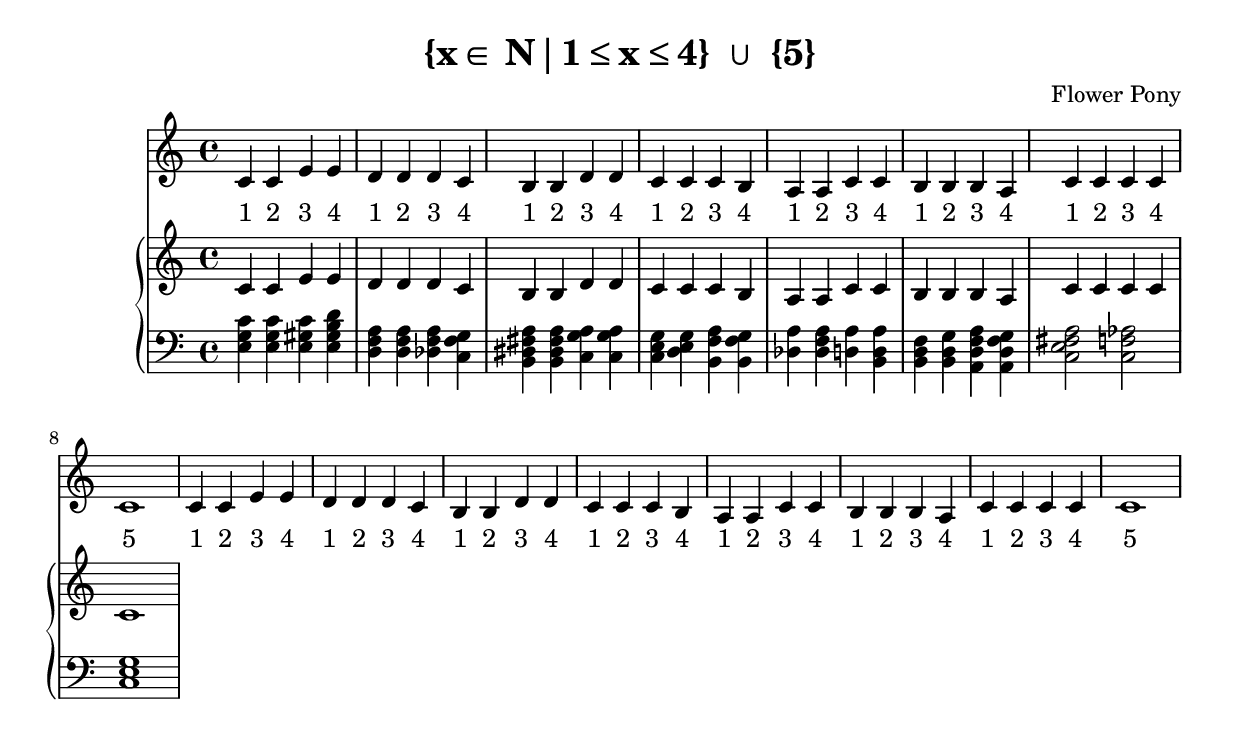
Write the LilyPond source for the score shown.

\version "2.21.0"

\header {
 date = "2024"
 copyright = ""
 title = "{x∈ N∣1≤x≤4} ∪ {5}"
 composer = "Flower Pony"
}

lyricsPattern =  \lyricmode {
  "1"4 "2"4 "3"4 "4"4
}

lyricsSection = \lyricmode { \lyricsPattern  
                                \lyricsPattern 
                                \lyricsPattern 
                                \lyricsPattern 
                                \lyricsPattern
                                \lyricsPattern
                                \lyricsPattern
                                "5"1  } 

melodyPattern = { c'4 c'4 e'4 e'4 
                                          d'4 d'4 d'4 c'4 
                                          b4  b4  d'4 d'4 
                                          c'4 c'4 c'4 b4 
                                          a4  a4  c'4 c'4 
                                          b4  b4  b4  a4
                                          c'4  c'4  c'4  c'4
                                          c'1 }


\book {
  \score {
  <<
    \new Staff = "singer" <<
      \new Voice = "vocal" { \time 4/4  \melodyPattern
                                        \melodyPattern }
      \addlyrics { \time 4/4 

                    \lyricsSection
                    \lyricsSection }
                            
    >>
\new PianoStaff = "piano" <<
      \new Staff = "upper" { 
        \clef treble 
        \time 4/4 


                                        { c'4 c'4 e'4 e'4 
                                          d'4 d'4 d'4 c'4 
                                          b4  b4  d'4 d'4 
                                          c'4 c'4 c'4 b4 
                                          a4  a4  c'4 c'4 
                                          b4  b4  b4  a4
                                          c'4  c'4  c'4  c'4
                                          c'1}
      }
      \new Staff = "lower" { 
        \clef bass 
        \time 4/4 { 
          <e g c'>4 <e g c'>4 <e gis c'>4 <e gis b d'>4
          <d f a>4 <d f a>4  <des f a>4 <c f g>4
          <b, dis fis a>4 <b, dis fis a>4 <c g a>4 <c g a>4
          <c e g>4 <d e g>4 <b, f a>4 <b, f g>4 
          <a des>4 <a f des>4 <a d>4 <b, a d>4 
          <b, d f>4 <b, d g>4 <a, d f a>4 <a, d f g>4
          <c e fis a>2 <c f aes>2
          <c e g>1} 
      }
    >>


  >>
  \layout { }
  \midi { }
  }
}
